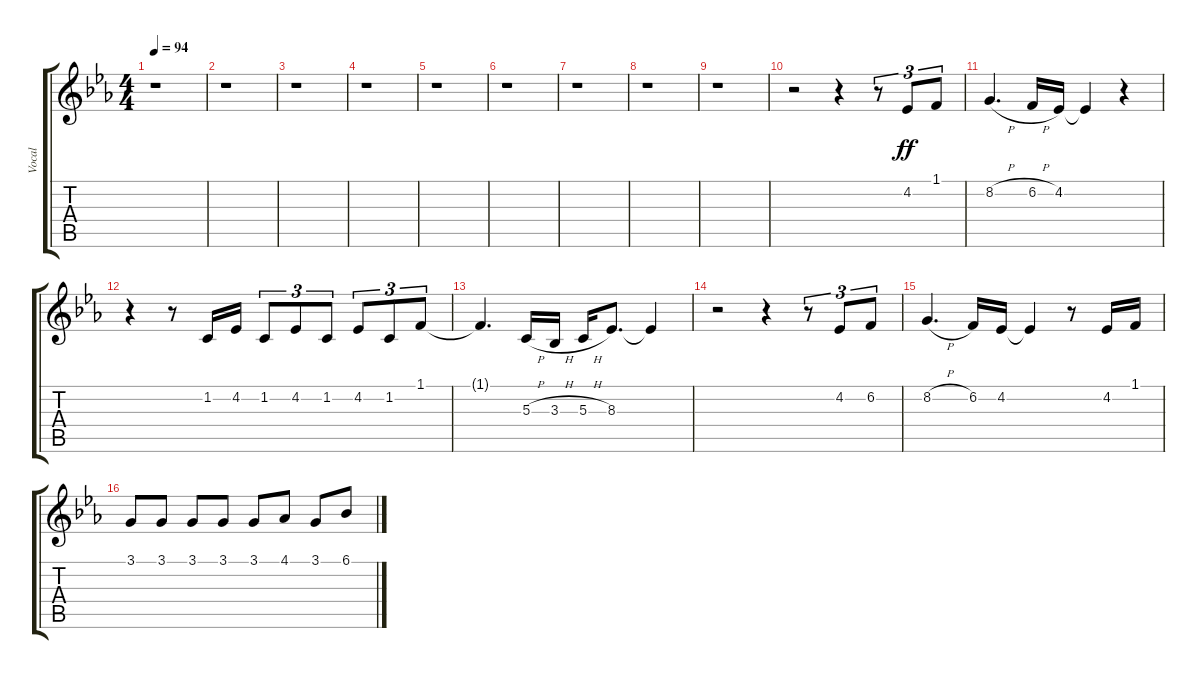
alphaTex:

\track ("Vocal" "Vocal") {instrument trombone}
\staff {score tabs}
\tuning (E4 B3 G3 D3 A2 E2) {hide}
\ts (4 4)
\tempo 94
\clef g2
\ks eb
r.1{dy ff instrument trombone} |
r.1 |
r.1 |
r.1 |
r.1 |
r.1 |
r.1 |
r.1 |
r.1 |
r.2 r.4 r.8{tu (3 2)} 4.2.8{tu (3 2)} 1.1.8{tu (3 2)} |
8.2{h}.4{d} 6.2{h}.16 4.2.16 4.2{t}.4 r.4 |
r.4 r.8 1.2.16 4.2.16 1.2.8{tu (3 2)} 4.2.8{tu (3 2)} 1.2.8{tu (3 2)} 4.2.8{tu (3 2)} 1.2.8{tu (3 2)} 1.1.8{tu (3 2)} |
1.1{t}.4{d} 5.3{h}.16 3.3{h}.16 5.3{h}.16 8.3.8{d} 8.3{t}.4 |
r.2 r.4 r.8{tu (3 2)} 4.2.8{tu (3 2)} 6.2.8{tu (3 2)} |
8.2{h}.4{d} 6.2.16 4.2.16 4.2{t}.4 r.8 4.2.16 1.1.16 |
3.1.8 3.1.8 3.1.8 3.1.8 3.1.8 4.1.8 3.1.8 6.1.8
